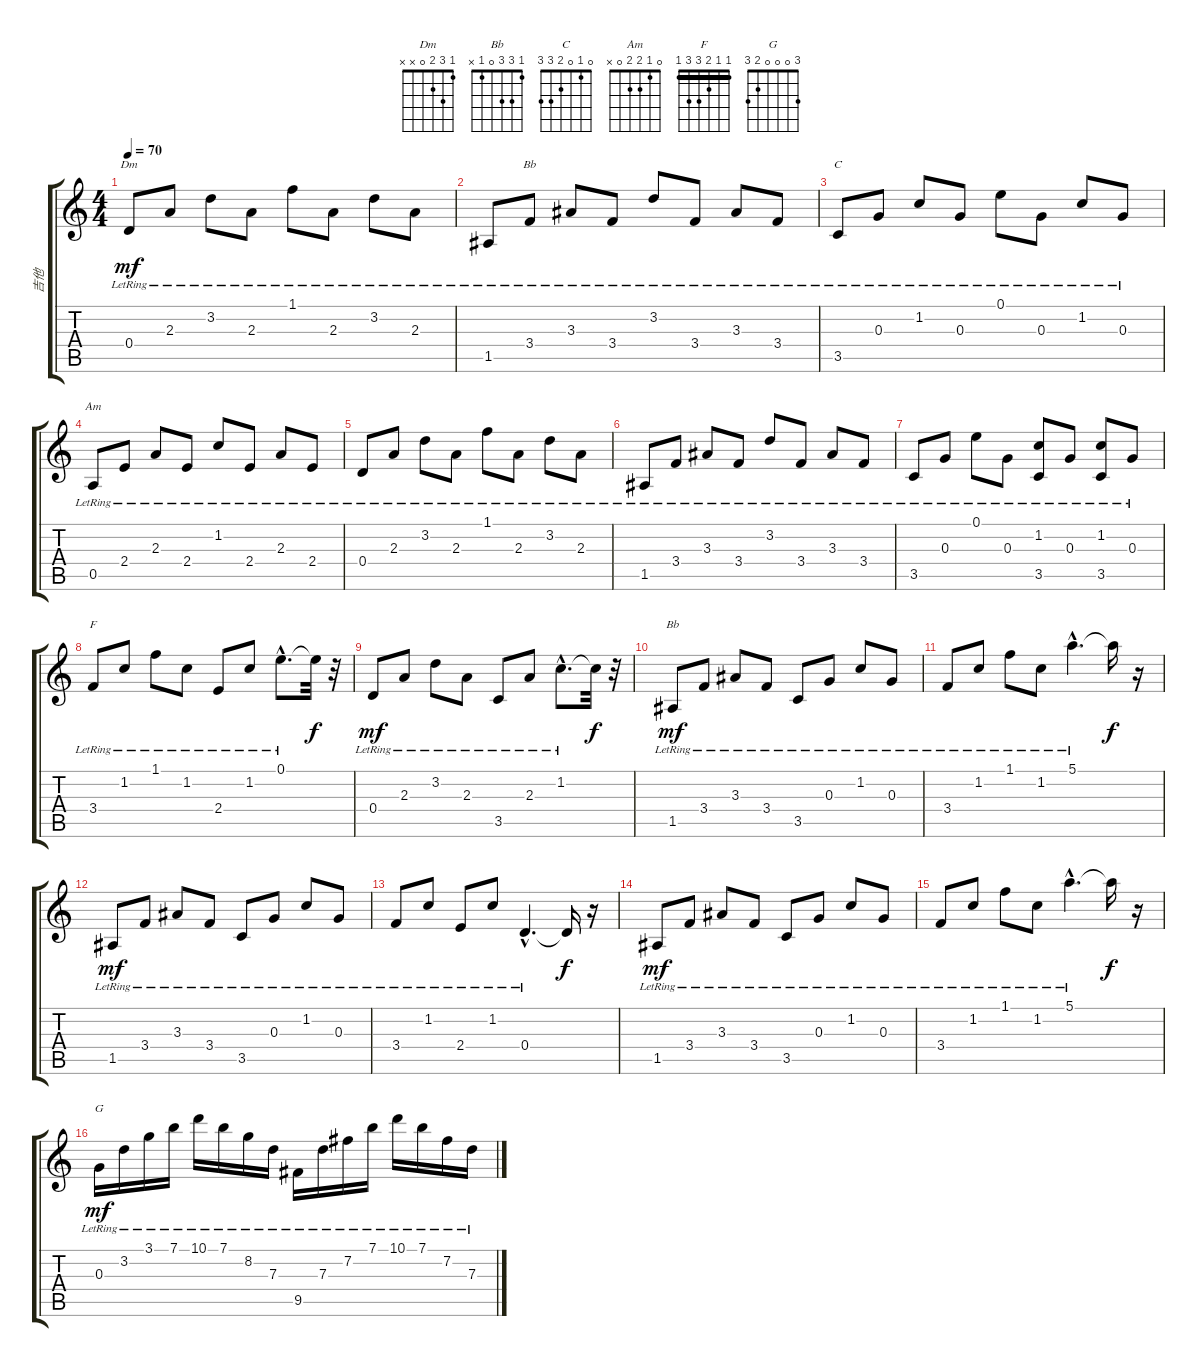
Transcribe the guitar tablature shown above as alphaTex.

\track ("吉他" "吉他") {instrument electricguitarjazz}
\staff {score tabs}
\tuning (E4 B3 G3 D3 A2 E2) {hide}
\chord ("Dm" 1 3 2 0 x x)
\chord ("Bb" 1 3 3 3 1 x) {barre 1}
\chord ("C" 0 1 0 2 3 3)
\chord ("Am" 0 1 2 2 0 x)
\chord ("F" 1 1 2 3 3 1) {barre 1}
\chord ("Bb" 1 3 3 0 1 x)
\chord ("G" 3 0 0 0 2 3)
\ts (4 4)
\tempo 70
\clef g2
\ks c
0.4{lr}.8{ch "Dm" dy mf} 2.3{lr}.8 3.2{lr}.8 2.3{lr}.8 1.1{lr}.8 2.3{lr}.8 3.2{lr}.8 2.3{lr}.8 |
1.5{lr}.8 3.4{lr}.8{ch "Bb"} 3.3{lr}.8 3.4{lr}.8 3.2{lr}.8 3.4{lr}.8 3.3{lr}.8 3.4{lr}.8 |
3.5{lr}.8{ch "C"} 0.3{lr}.8 1.2{lr}.8 0.3{lr}.8 0.1{lr}.8 0.3{lr}.8 1.2{lr}.8 0.3{lr}.8 |
0.5{lr}.8{ch "Am"} 2.4{lr}.8 2.3{lr}.8 2.4{lr}.8 1.2{lr}.8 2.4{lr}.8 2.3{lr}.8 2.4{lr}.8 |
0.4{lr}.8 2.3{lr}.8 3.2{lr}.8 2.3{lr}.8 1.1{lr}.8 2.3{lr}.8 3.2{lr}.8 2.3{lr}.8 |
1.5{lr}.8 3.4{lr}.8 3.3{lr}.8 3.4{lr}.8 3.2{lr}.8 3.4{lr}.8 3.3{lr}.8 3.4{lr}.8 |
3.5{lr}.8 0.3{lr}.8 0.1{lr}.8 0.3{lr}.8 (1.2{lr} 3.5{lr}).8 0.3{lr}.8 (1.2{lr} 3.5{lr}).8 0.3{lr}.8 |
3.4{lr}.8{ch "F"} 1.2{lr}.8 1.1{lr}.8 1.2{lr}.8 2.4{lr}.8 1.2{lr}.8 0.1{hac lr}.8{d} 0.1{t}.32{dy f} r.32 |
0.4{lr}.8{dy mf} 2.3{lr}.8 3.2{lr}.8 2.3{lr}.8 3.5{lr}.8 2.3{lr}.8 1.2{hac lr}.8{d} 1.2{t}.32{dy f} r.32 |
1.5{lr}.8{ch "Bb" dy mf} 3.4{lr}.8 3.3{lr}.8 3.4{lr}.8 3.5{lr}.8 0.3{lr}.8 1.2{lr}.8 0.3{lr}.8 |
3.4{lr}.8 1.2{lr}.8 1.1{lr}.8 1.2{lr}.8 5.1{hac lr}.4{d} 5.1{t}.16{dy f} r.16 |
1.5{lr}.8{dy mf} 3.4{lr}.8 3.3{lr}.8 3.4{lr}.8 3.5{lr}.8 0.3{lr}.8 1.2{lr}.8 0.3{lr}.8 |
3.4{lr}.8 1.2{lr}.8 2.4{lr}.8 1.2{lr}.8 0.4{hac lr}.4{d} 0.4{t}.16{dy f} r.16 |
1.5{lr}.8{dy mf} 3.4{lr}.8 3.3{lr}.8 3.4{lr}.8 3.5{lr}.8 0.3{lr}.8 1.2{lr}.8 0.3{lr}.8 |
3.4{lr}.8 1.2{lr}.8 1.1{lr}.8 1.2{lr}.8 5.1{hac lr}.4{d} 5.1{t}.16{dy f} r.16 |
0.3{lr}.16{ch "G" dy mf} 3.2{lr}.16 3.1{lr}.16 7.1{lr}.16 10.1{lr}.16 7.1{lr}.16 8.2{lr}.16 7.3{lr}.16 9.5{lr}.16 7.3{lr}.16 7.2{lr}.16 7.1{lr}.16 10.1{lr}.16 7.1{lr}.16 7.2{lr}.16 7.3{lr}.16
